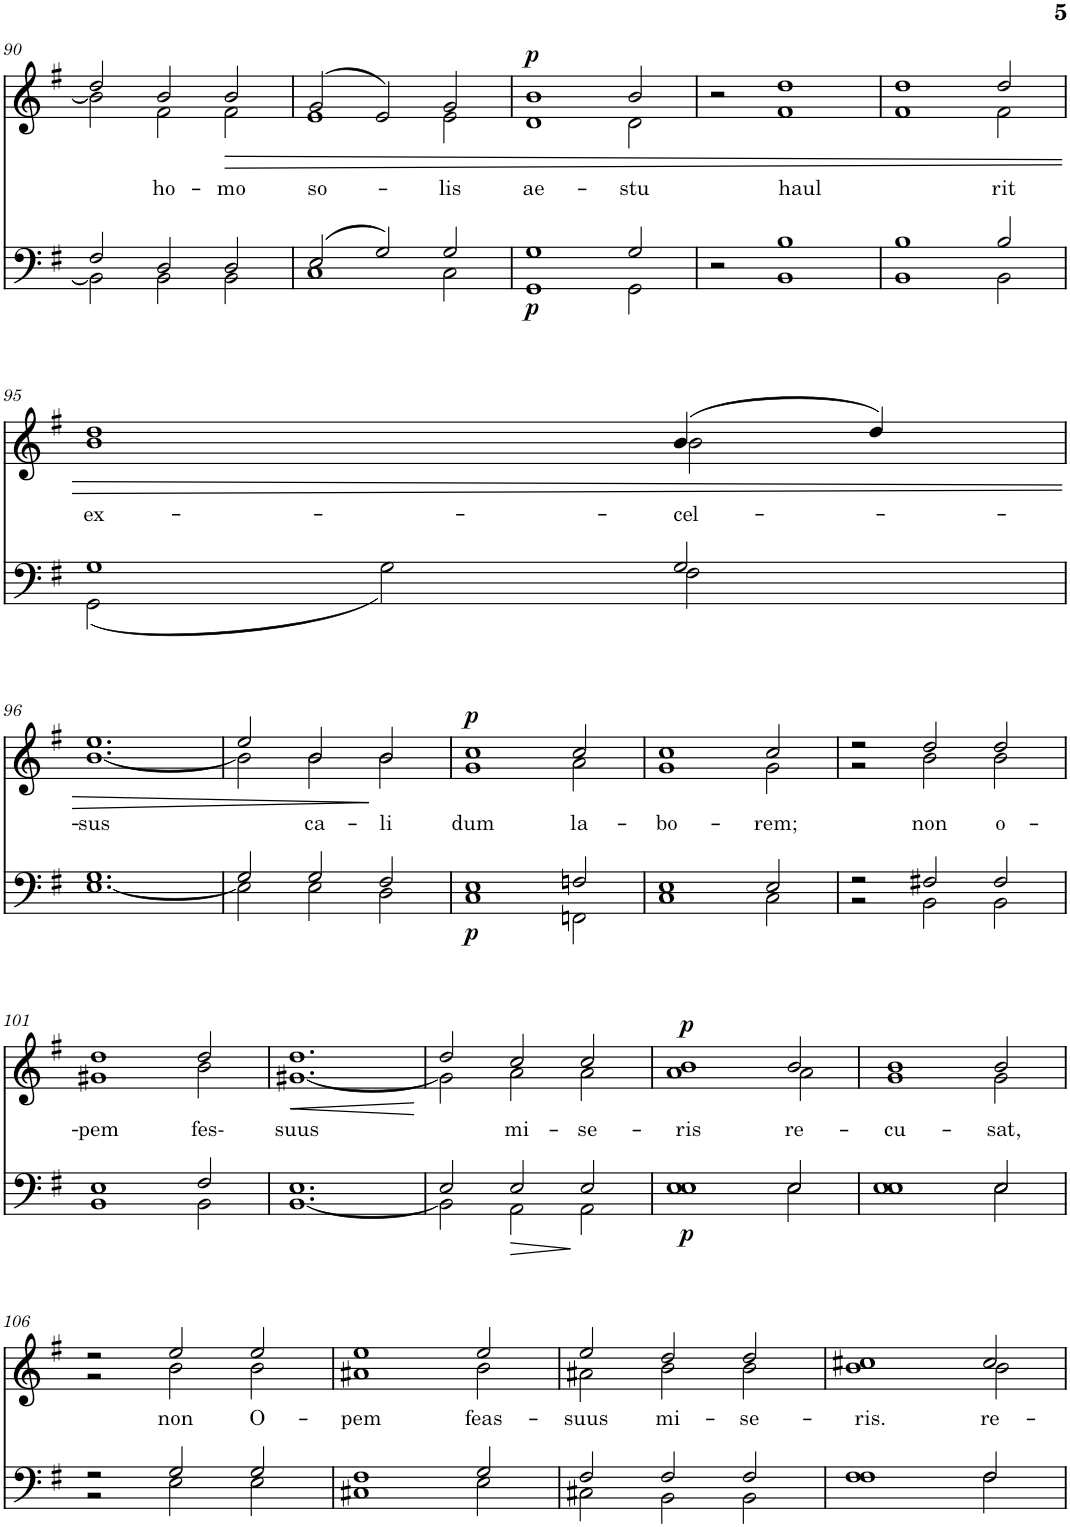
**kern	**dynam	**kern	**text	**dynam
*part2	*part2	*part1	*part1	*part1
*staff2	*staff2	*staff1	*staff1	*staff1
*I"Bass I.II.	*	*I"Ten. I.II.	*	*
!!LO:PB:g=z
*clefF4	*	*clefG2	*	*
*k[f#]	*	*k[f#]	*	*
*G:	*	*G:	*	*
*M3/2	*	*M3/2	*	*
=90	=90	=90	=90	=90
*^	*	*^	*	*
2BB\]	2F#/	.	2b\]	2dd/	.	.
!	!	!	!	!	!LO:LY:b	!
2BB\	2D/	.	2f#\	2b/	ho-	.
!	!	!	!	!	!LO:LY:b	!LO:HP:b
2BB\	2D/	.	2f#\	2b/	-mo	>
=91	=91	=91	=91	=91	=91	=91
!	!	!	!	!	!LO:LY:b	!
1C	(>2E/	.	1e	(>2g/	so-	.
.	2G/)	.	.	2e/)	.	.
!	!	!	!	!	!LO:LY:b	!
2C\	2G/	.	2e\	2g/	lis	.
=92	=92	=92	=92	=92	=92	=92
!	!	!LO:DY:b	!	!	!LO:LY:b	!LO:DY:a
1ryy	1GG 1G	p	1ryy	1d 1b	ae-	p
!	!	!	!	!	!LO:LY:b	!
2GG\	2G/	.	2d\	2b/	-stu	.
*v	*v	*	*	*	*	*
*	*	*v	*v	*	*
=93	=93	=93	=93	=93
2r	.	2r	.	.
!	!	!	!LO:LY:b	!
1BB 1B	.	1f# 1dd	haul-	.
=94	=94	=94	=94	=94
*^	*	*^	*	*
1ryy	1BB 1B	.	1ryy	1f# 1dd	.	.
!	!	!	!	!	!LO:LY:b	!
2BB\	2B/	.	2f#\	2dd/	rit	.
!!LO:LB:g=z	!!
=95	=95	=95	=95	=95	=95	=95
!	!	!	!	!	!LO:LY:b	!
(<2GG\	1G	.	1ryy	1b 1dd	ex-	.
2G\)	.	.	.	.	.	.
!	!	!	!	!	!LO:LY:b	!
2F#\	2G/	.	2b\	(>4b/	-cel-	.
.	.	.	.	4dd/)	.	.
*v	*v	*	*	*	*	*
!!LO:LB:g=z
=96	=96	=96	=96	=96	=96
!	!	!	!	!LO:LY:b	!
*	*	*v	*v	*	*
[1.E 1.G	.	[1.b 1.ee	sus	.
=97	=97	=97	=97	=97
*^	*	*^	*	*
2E\]	2G/	.	2b\]	2ee/	.	.
!	!	!	!	!	!LO:LY:b	!
2E\	2G/	.	2b\	2b/	ca-	.
!	!	!	!	!	!LO:LY:b	!
2D\	2F#/	.	2b\	2b/	-li-	]
=98	=98	=98	=98	=98	=98	=98
!	!	!LO:DY:b	!	!	!LO:LY:b	!LO:DY:a
1ryy	1C 1E	p	1ryy	1g 1cc	dum	p
!	!	!	!	!	!LO:LY:b	!
2FFn\	2Fn/	.	2a\	2cc/	la-	.
=99	=99	=99	=99	=99	=99	=99
!	!	!	!	!	!LO:LY:b	!
1ryy	1C 1E	.	1ryy	1g 1cc	-bo-	.
!	!	!	!	!	!LO:LY:b	!
2C\	2E/	.	2g\	2cc/	-rem;	.
=100	=100	=100	=100	=100	=100	=100
2r	2r	.	2r	2r	.	.
!	!	!	!	!	!LO:LY:b	!
2BB\	2F#X/	.	2b\	2dd/	non	.
!	!	!	!	!	!LO:LY:b	!
2BB\	2F#/	.	2b\	2dd/	o-	.
!!LO:LB:g=z	!!
=101	=101	=101	=101	=101	=101	=101
!	!	!	!	!	!LO:LY:b	!
1ryy	1BB 1E	.	1ryy	1g#X 1dd	-pem	.
!	!	!	!	!	!LO:LY:b	!
2BB\	2F#/	.	2b\	2dd/	fes-	.
=102	=102	=102	=102	=102	=102	=102
!	!	!	!	!	!LO:LY:b	!LO:HP:b
*v	*v	*	*	*	*	*
*	*	*v	*v	*	*
[1.BB 1.E	.	[1.g#X 1.dd	suus	<
.	.	.	.	[
=103	=103	=103	=103	=103
*^	*	*^	*	*
2BB\]	2E/	.	2g#\]	2dd/	.	.
!	!	!LO:HP:b	!	!	!LO:LY:b	!
2AA\	2E/	>	2a\	2cc/	mi-	.
!	!	!	!	!	!LO:LY:b	!
2AA\	2E/	]	2a\	2cc/	-se-	.
=104	=104	=104	=104	=104	=104	=104
!	!	!LO:DY:b	!	!	!LO:LY:b	!LO:DY:a
1ryy	1E 1E	p	1ryy	1a 1b	-ris	p
!	!	!	!	!	!LO:LY:b	!
2E\	2E/	.	2a\	2b/	re-	.
=105	=105	=105	=105	=105	=105	=105
!	!	!	!	!	!LO:LY:b	!
1ryy	1E 1E	.	1ryy	1g 1b	-cu-	.
!	!	!	!	!	!LO:LY:b	!
2E\	2E/	.	2g\	2b/	-sat,	.
!!LO:LB:g=z	!!
=106	=106	=106	=106	=106	=106	=106
2r	2r	.	2r	2r	.	.
!	!	!	!	!	!LO:LY:b	!
2E\	2G/	.	2b\	2ee/	non	.
!	!	!	!	!	!LO:LY:b	!
2E\	2G/	.	2b\	2ee/	O-	.
=107	=107	=107	=107	=107	=107	=107
!	!	!	!	!	!LO:LY:b	!
1ryy	1C#X 1F#	.	1ryy	1a#X 1ee	-pem	.
!	!	!	!	!	!LO:LY:b	!
2E\	2G/	.	2b\	2ee/	feas-	.
=108	=108	=108	=108	=108	=108	=108
!	!	!	!	!	!LO:LY:b	!
2C#X\	2F#/	.	2a#X\	2ee/	-suus	.
!	!	!	!	!	!LO:LY:b	!
2BB\	2F#/	.	2b\	2dd/	mi-	.
!	!	!	!	!	!LO:LY:b	!
2BB\	2F#/	.	2b\	2dd/	-se-	.
=109	=109	=109	=109	=109	=109	=109
!	!	!	!	!	!LO:LY:b	!
1ryy	1F# 1F#	.	1ryy	1b 1cc#X	-ris.	.
!	!	!	!	!	!LO:LY:b	!
2F#\	2F#/	.	2b\	2cc#/	re-	.
*v	*v	*	*	*	*	*
*	*	*v	*v	*	*
=	=	=	=	=
*-	*-	*-	*-	*-
